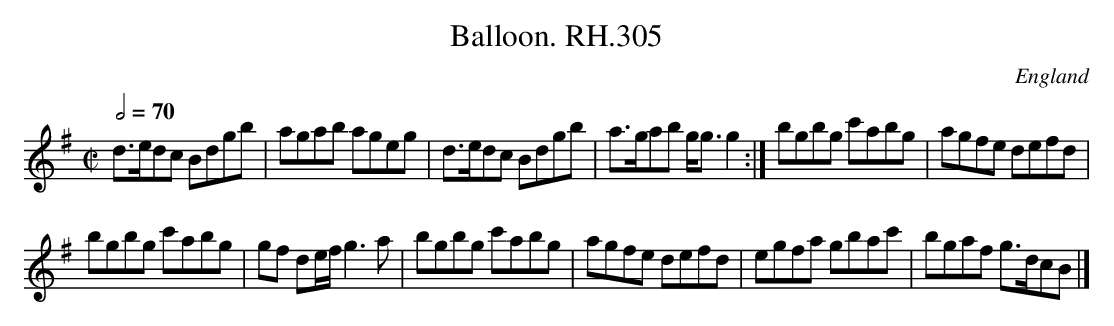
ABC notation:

X:1
T:Balloon. RH.305
O:England
M:C|
L:1/8
Q:1/2=70
K:G
d>edc Bdgb|agab ageg|d>edc Bdgb|a>gab g<gg2:|\
bgbg c'abg|agfe defd|
bgbg c'abg|gf de/f/ g3a|\
bgbg c'abg|agfe defd|egfa gbac'|bgaf g>dcB|]
